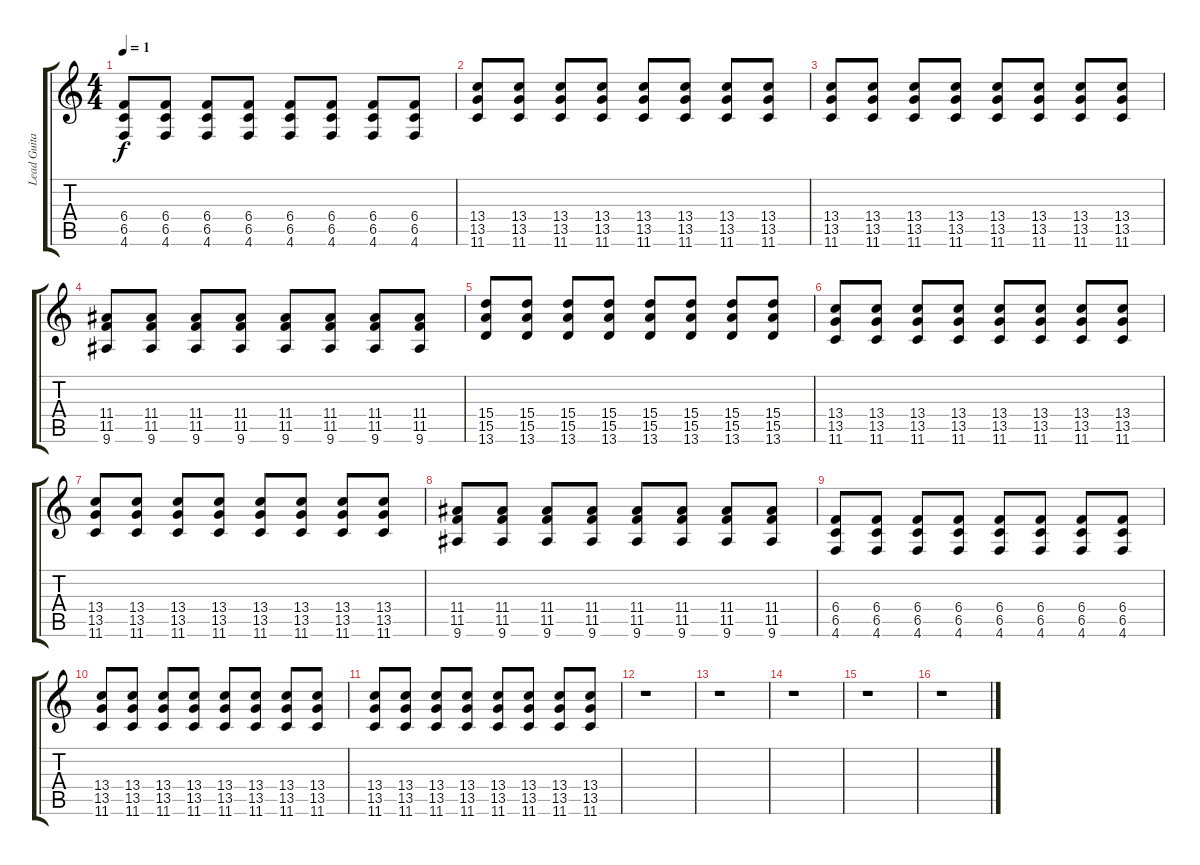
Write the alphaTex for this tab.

\track ("Lead Guitar (Crunch)" "Lead Guita") {instrument overdrivenguitar}
\staff {score tabs}
\tuning (C4 Bb3 E3 B2 Gb2 Db2) {hide}
\ts (4 4)
\tempo 1
\clef g2
\ks c
(6.4 6.5 4.6).8{dy f} (6.4 6.5 4.6).8 (6.4 6.5 4.6).8 (6.4 6.5 4.6).8 (6.4 6.5 4.6).8 (6.4 6.5 4.6).8 (6.4 6.5 4.6).8 (6.4 6.5 4.6).8 |
(13.4 13.5 11.6).8 (13.4 13.5 11.6).8 (13.4 13.5 11.6).8 (13.4 13.5 11.6).8 (13.4 13.5 11.6).8 (13.4 13.5 11.6).8 (13.4 13.5 11.6).8 (13.4 13.5 11.6).8 |
(13.4 13.5 11.6).8 (13.4 13.5 11.6).8 (13.4 13.5 11.6).8 (13.4 13.5 11.6).8 (13.4 13.5 11.6).8 (13.4 13.5 11.6).8 (13.4 13.5 11.6).8 (13.4 13.5 11.6).8 |
(11.4 11.5 9.6).8 (11.4 11.5 9.6).8 (11.4 11.5 9.6).8 (11.4 11.5 9.6).8 (11.4 11.5 9.6).8 (11.4 11.5 9.6).8 (11.4 11.5 9.6).8 (11.4 11.5 9.6).8 |
(15.4 15.5 13.6).8 (15.4 15.5 13.6).8 (15.4 15.5 13.6).8 (15.4 15.5 13.6).8 (15.4 15.5 13.6).8 (15.4 15.5 13.6).8 (15.4 15.5 13.6).8 (15.4 15.5 13.6).8 |
(13.4 13.5 11.6).8 (13.4 13.5 11.6).8 (13.4 13.5 11.6).8 (13.4 13.5 11.6).8 (13.4 13.5 11.6).8 (13.4 13.5 11.6).8 (13.4 13.5 11.6).8 (13.4 13.5 11.6).8 |
(13.4 13.5 11.6).8 (13.4 13.5 11.6).8 (13.4 13.5 11.6).8 (13.4 13.5 11.6).8 (13.4 13.5 11.6).8 (13.4 13.5 11.6).8 (13.4 13.5 11.6).8 (13.4 13.5 11.6).8 |
(11.4 11.5 9.6).8 (11.4 11.5 9.6).8 (11.4 11.5 9.6).8 (11.4 11.5 9.6).8 (11.4 11.5 9.6).8 (11.4 11.5 9.6).8 (11.4 11.5 9.6).8 (11.4 11.5 9.6).8 |
(6.4 6.5 4.6).8 (6.4 6.5 4.6).8 (6.4 6.5 4.6).8 (6.4 6.5 4.6).8 (6.4 6.5 4.6).8 (6.4 6.5 4.6).8 (6.4 6.5 4.6).8 (6.4 6.5 4.6).8 |
(13.4 13.5 11.6).8 (13.4 13.5 11.6).8 (13.4 13.5 11.6).8 (13.4 13.5 11.6).8 (13.4 13.5 11.6).8 (13.4 13.5 11.6).8 (13.4 13.5 11.6).8 (13.4 13.5 11.6).8 |
(13.4 13.5 11.6).8 (13.4 13.5 11.6).8 (13.4 13.5 11.6).8 (13.4 13.5 11.6).8 (13.4 13.5 11.6).8 (13.4 13.5 11.6).8 (13.4 13.5 11.6).8 (13.4 13.5 11.6).8 |
r.1 |
r.1 |
r.1 |
r.1 |
r.1
